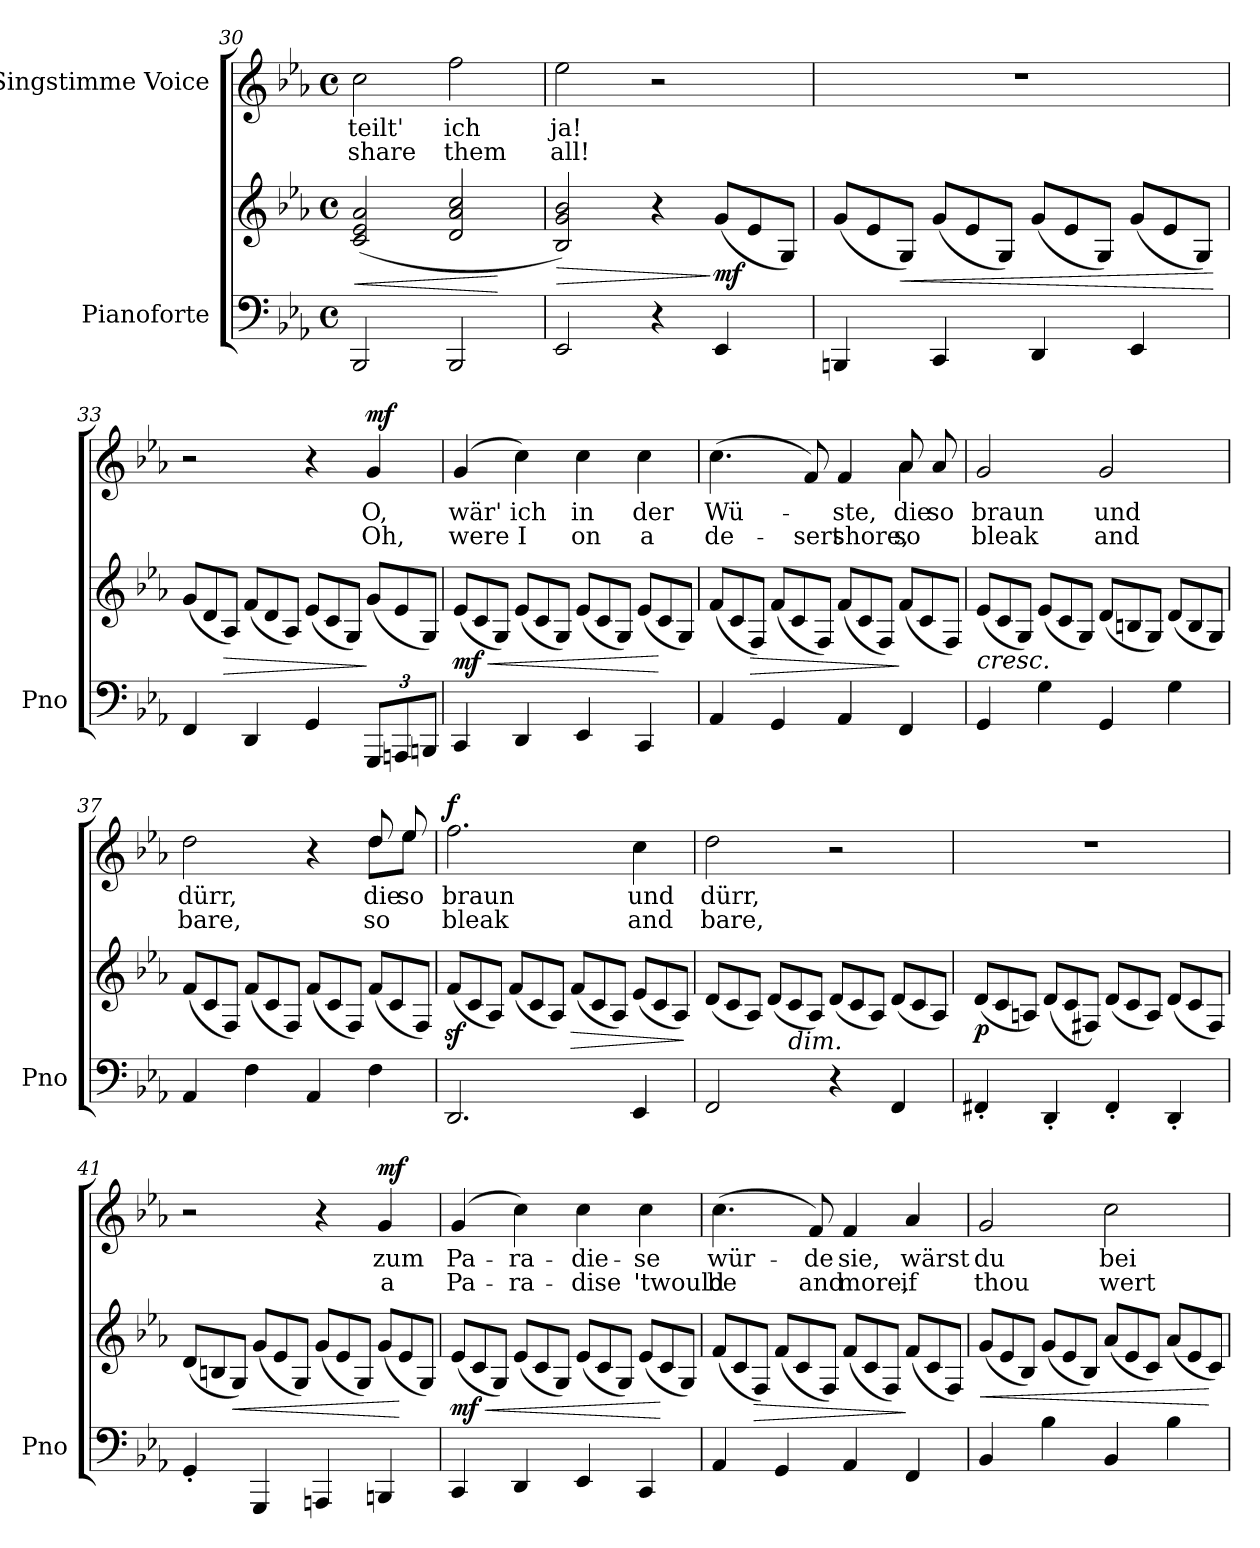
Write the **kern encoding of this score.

**kern	**kern	**dynam	**kern	**text	**text	**dynam
*part2	*part2	*part2	*part1	*part1	*part1	*part1
*staff3	*staff2	*staff2/3	*staff1	*staff1	*staff1	*staff1
*I"Pianoforte	*	*	*I"Singstimme Voice	*	*	*
*I'Pno	*	*	*	*	*	*
*clefF4	*clefG2	*	*clefG2	*	*	*
*k[b-e-a-]	*k[b-e-a-]	*	*k[b-e-a-]	*	*	*
*M4/4	*M4/4	*	*M4/4	*	*	*
*met(c)	*met(c)	*	*met(c)	*	*	*
=30	=30	=30	=30	=30	=30	=30
!	!	!LO:HP:b	!	!LO:LY:b	!LO:LY:b	!
2BBB-/	(2c/ 2e-/ 2a-/	<	2cc\	teilt'	share	.
!	!	!	!	!LO:LY:b	!LO:LY:b	!
2BBB-/	2d/ 2a-/ 2cc/	.	2ff\	ich	them	.
.	.	[	.	.	.	.
=31	=31	=31	=31	=31	=31	=31
!	!	!LO:HP:b	!	!LO:LY:b	!LO:LY:b	!
2EE-/	2B-/ 2g/ 2b-/)	>	2ee-\	ja!	all!	.
4r	4r	.	2r	.	.	.
*	*Xtuplet	*	*	*	*	*
!	!	!LO:DY:n=1:b	!	!	!	!
4EE-/	(12g/L	] mf	.	.	.	.
.	12e-/	.	.	.	.	.
.	12G/J)	.	.	.	.	.
=32	=32	=32	=32	=32	=32	=32
4BBBn/	(12g/L	.	1r	.	.	.
.	12e-/	.	.	.	.	.
!	!	!LO:HP:b	!	!	!	!
.	12G/J)	<	.	.	.	.
4CC/	(12g/L	.	.	.	.	.
.	12e-/	.	.	.	.	.
.	12G/J)	.	.	.	.	.
4DD/	(12g/L	.	.	.	.	.
.	12e-/	.	.	.	.	.
.	12G/J)	.	.	.	.	.
4EE-/	(12g/L	.	.	.	.	.
.	12e-/	.	.	.	.	.
.	12G/J)	.	.	.	.	.
.	.	[	.	.	.	.
!!LO:LB:g=z
=33	=33	=33	=33	=33	=33	=33
4FF/	(12g/L	.	2r	.	.	.
.	12d/	.	.	.	.	.
!	!	!LO:HP:b	!	!	!	!
.	12A-/J)	>	.	.	.	.
4DD/	(12f/L	.	.	.	.	.
.	12d/	.	.	.	.	.
.	12A-/J)	.	.	.	.	.
4GG/	(12e-/L	.	4r	.	.	.
.	12c/	.	.	.	.	.
.	12G/J)	.	.	.	.	.
*Xbrackettup	*	*	*	*	*	*
!	!	!	!	!LO:LY:b	!LO:LY:b	!LO:DY:a
12GGG/L	(12g/L	]	4g/	O,	Oh,	mf
12AAAn/	12e-/	.	.	.	.	.
12BBBn/J	12G/J)	.	.	.	.	.
!!LO:LB:g=z
=34	=34	=34	=34	=34	=34	=34
!	!	!LO:HP:b	!	!LO:LY:b	!LO:LY:b	!
!	!	!LO:DY:n=1:b	!	!	!	!
4CC/	(12e-/L	< mf	(4g/	wär'	were	.
.	12c/	.	.	.	.	.
.	12G/J)	.	.	.	.	.
!	!	!	!	!LO:LY:b	!LO:LY:b	!
4DD/	(12e-/L	.	4cc\)	ich	I	.
.	12c/	.	.	.	.	.
.	12G/J)	.	.	.	.	.
!	!	!	!	!LO:LY:b	!LO:LY:b	!
4EE-/	(12e-/L	.	4cc\	in	on	.
.	12c/	.	.	.	.	.
.	12G/J)	.	.	.	.	.
!	!	!	!	!LO:LY:b	!LO:LY:b	!
4CC/	(12e-/L	.	4cc\	der	a	.
.	12c/	[	.	.	.	.
.	12G/J)	.	.	.	.	.
=35	=35	=35	=35	=35	=35	=35
!	!	!	!	!LO:LY:b	!LO:LY:b	!
*	*	*	*^	*	*	*
4AA-/	(12f/L	.	(4.cc\	2.ryy	Wü-	de-	.
.	12c/	.	.	.	.	.	.
!	!	!LO:HP:b	!	!	!	!	!
.	12F/J)	>	.	.	.	.	.
4GG/	(12f/L	.	.	.	.	.	.
.	12c/	.	.	.	.	.	.
!	!	!	!	!	!	!LO:LY:b	!
.	.	.	8f/)	.	.	-sert	.
.	12F/J)	.	.	.	.	.	.
!	!	!	!	!	!LO:LY:b	!LO:LY:b	!
4AA-/	(12f/L	.	4f/	.	-ste,	shore,	.
.	12c/	.	.	.	.	.	.
.	12F/J)	.	.	.	.	.	.
!	!	!	!	!	!LO:LY:b	!LO:LY:b	!
4FF/	(12f/L	]	8a-/	4a-\	die	so	.
.	12c/	.	.	.	.	.	.
!	!	!	!	!	!LO:LY:b	!	!
.	.	.	8a-/	.	so	.	.
.	12F/J)	.	.	.	.	.	.
*	*	*	*v	*v	*	*	*
!!LO:LB:g=z
=36	=36	=36	=36	=36	=36	=36
!	!LO:TX:b:i:t=cresc.	!	!	!	!	!
!	!	!	!	!LO:LY:b	!LO:LY:b	!
4GG/	(12e-/L	.	2g/	braun	bleak	.
.	12c/	.	.	.	.	.
.	12G/J)	.	.	.	.	.
4G\	(12e-/L	.	.	.	.	.
.	12c/	.	.	.	.	.
.	12G/J)	.	.	.	.	.
!	!	!	!	!LO:LY:b	!LO:LY:b	!
4GG/	(12d/L	.	2g/	und	and	.
.	12Bn/	.	.	.	.	.
.	12G/J)	.	.	.	.	.
4G\	(12d/L	.	.	.	.	.
.	12B/	.	.	.	.	.
.	12G/J)	.	.	.	.	.
=37	=37	=37	=37	=37	=37	=37
*	*	*	*^	*	*	*
!	!	!	!	!	!LO:LY:b	!LO:LY:b	!
4AA-/	(12f/L	.	2.ryy	2dd\	dürr,	bare,	.
.	12c/	.	.	.	.	.	.
.	12F/J)	.	.	.	.	.	.
4F\	(12f/L	.	.	.	.	.	.
.	12c/	.	.	.	.	.	.
.	12F/J)	.	.	.	.	.	.
4AA-/	(12f/L	.	.	4r	.	.	.
.	12c/	.	.	.	.	.	.
.	12F/J)	.	.	.	.	.	.
!	!	!	!	!	!LO:LY:b	!LO:LY:b	!
4F\	(12f/L	.	8dd/	8dd\L	die	so	.
.	12c/	.	.	.	.	.	.
!	!	!	!	!	!LO:LY:b	!	!
.	.	.	8ee-/	8ee-\J	so	.	.
.	12F/J)	.	.	.	.	.	.
*	*	*	*v	*v	*	*	*
!!LO:PB:g=z
=38	=38	=38	=38	=38	=38	=38
!	!	!	!	!LO:LY:b	!LO:LY:b	!LO:DY:a
2.DD/	(12fz</L	.	2.ff\	braun	bleak	f
.	12c/	.	.	.	.	.
.	12A-/J)	.	.	.	.	.
.	(12f/L	.	.	.	.	.
.	12c/	.	.	.	.	.
.	12A-/J)	.	.	.	.	.
!	!	!LO:HP:b	!	!	!	!
.	(12f/L	>	.	.	.	.
.	12c/	.	.	.	.	.
.	12A-/J)	.	.	.	.	.
!	!	!	!	!LO:LY:b	!LO:LY:b	!
4EE-/	(12e-/L	.	4cc\	und	and	.
.	12c/	.	.	.	.	.
.	12A-/J)	.	.	.	.	.
.	.	]	.	.	.	.
=39	=39	=39	=39	=39	=39	=39
!	!	!	!	!LO:LY:b	!LO:LY:b	!
2FF/	(12d/L	.	2dd\	dürr,	bare,	.
.	12c/	.	.	.	.	.
.	12A-/J)	.	.	.	.	.
.	(12d/L	.	.	.	.	.
!	!LO:TX:b:i:t=dim.	!	!	!	!	!
.	12c/	.	.	.	.	.
.	12A-/J)	.	.	.	.	.
4r	(12d/L	.	2r	.	.	.
.	12c/	.	.	.	.	.
.	12A-/J)	.	.	.	.	.
4FF/	(12d/L	.	.	.	.	.
.	12c/	.	.	.	.	.
.	12A-/J)	.	.	.	.	.
!!LO:LB:g=z
=40	=40	=40	=40	=40	=40	=40
!	!	!LO:DY:b	!	!	!	!
4FF#X'/	(12d/L	p	1r	.	.	.
.	12c/	.	.	.	.	.
.	12An/J)	.	.	.	.	.
4DD'/	(12d/L	.	.	.	.	.
.	12c/	.	.	.	.	.
.	12F#X/J)	.	.	.	.	.
4FF#'/	(12d/L	.	.	.	.	.
.	12c/	.	.	.	.	.
.	12A/J)	.	.	.	.	.
4DD'/	(12d/L	.	.	.	.	.
.	12c/	.	.	.	.	.
.	12F#/J)	.	.	.	.	.
=41	=41	=41	=41	=41	=41	=41
4GG'/	(12d/L	.	2r	.	.	.
.	12Bn/	.	.	.	.	.
!	!	!LO:HP:b	!	!	!	!
.	12G/J)	<	.	.	.	.
4GGG/	(12g/L	.	.	.	.	.
.	12e-/	.	.	.	.	.
.	12G/J)	.	.	.	.	.
4AAAn/	(12g/L	.	4r	.	.	.
.	12e-/	.	.	.	.	.
.	12G/J)	.	.	.	.	.
!	!	!	!	!LO:LY:b	!LO:LY:b	!LO:DY:a
4BBBn/	(12g/L	.	4g/	zum	a	mf
.	12e-/	[	.	.	.	.
.	12G/J)	.	.	.	.	.
!!LO:LB:g=z
=42	=42	=42	=42	=42	=42	=42
!	!	!LO:HP:b	!	!LO:LY:b	!LO:LY:b	!
!	!	!LO:DY:n=1:b	!	!	!	!
4CC/	(12e-/L	< mf	(4g/	Pa-	Pa-	.
.	12c/	.	.	.	.	.
.	12G/J)	.	.	.	.	.
!	!	!	!	!LO:LY:b	!LO:LY:b	!
4DD/	(12e-/L	.	4cc\)	-ra-	-ra-	.
.	12c/	.	.	.	.	.
.	12G/J)	.	.	.	.	.
!	!	!	!	!LO:LY:b	!LO:LY:b	!
4EE-/	(12e-/L	.	4cc\	-die-	-dise	.
.	12c/	.	.	.	.	.
.	12G/J)	.	.	.	.	.
!	!	!	!	!LO:LY:b	!LO:LY:b	!
4CC/	(12e-/L	.	4cc\	-se	'twould	.
.	12c/	[	.	.	.	.
.	12G/J)	.	.	.	.	.
=43	=43	=43	=43	=43	=43	=43
!	!	!	!	!LO:LY:b	!LO:LY:b	!
4AA-/	(12f/L	.	(4.cc\	wür-	be	.
.	12c/	.	.	.	.	.
!	!	!LO:HP:b	!	!	!	!
.	12F/J)	>	.	.	.	.
4GG/	(12f/L	.	.	.	.	.
.	12c/	.	.	.	.	.
!	!	!	!	!LO:LY:b	!LO:LY:b	!
.	.	.	8f/)	-de	and	.
.	12F/J)	.	.	.	.	.
!	!	!	!	!LO:LY:b	!LO:LY:b	!
4AA-/	(12f/L	.	4f/	sie,	more,	.
.	12c/	.	.	.	.	.
.	12F/J)	.	.	.	.	.
!	!	!	!	!LO:LY:b	!LO:LY:b	!
4FF/	(12f/L	]	4a-/	wärst	if	.
.	12c/	.	.	.	.	.
.	12F/J)	.	.	.	.	.
!!LO:LB:g=z
=44	=44	=44	=44	=44	=44	=44
!	!	!LO:HP:b	!	!LO:LY:b	!LO:LY:b	!
4BB-/	(12g/L	<	2g/	du	thou	.
.	12e-/	.	.	.	.	.
.	12B-/J)	.	.	.	.	.
4B-\	(12g/L	.	.	.	.	.
.	12e-/	.	.	.	.	.
.	12B-/J)	.	.	.	.	.
!	!	!	!	!LO:LY:b	!LO:LY:b	!
4BB-/	(12a-/L	.	2cc\	bei	wert	.
.	12e-/	.	.	.	.	.
.	12c/J)	.	.	.	.	.
4B-\	(12a-/L	.	.	.	.	.
.	12e-/	.	.	.	.	.
.	12c/J)	[	.	.	.	.
=	=	=	=	=	=	=
*-	*-	*-	*-	*-	*-	*-
